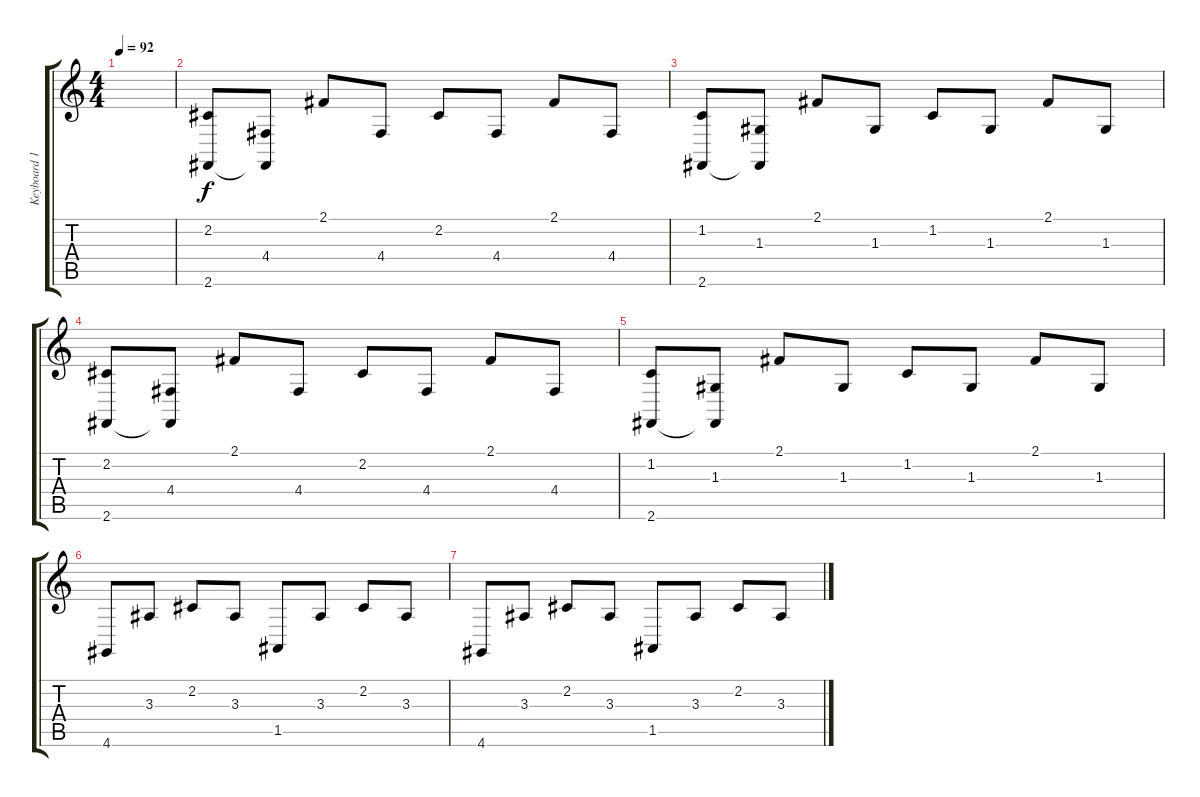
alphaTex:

\track ("Keyboard 1" "Keyboard 1") {instrument pizzicatostrings}
\staff {score tabs}
\tuning (E4 B3 G3 D3 A2 E2) {hide}
\ts (4 4)
\tempo 92
\clef g2
\ks c
|
(2.2 2.6).8 (4.4 2.6{t}).8 2.1.8 4.4.8 2.2.8 4.4.8 2.1.8 4.4.8 |
(1.2 2.6).8 (1.3 2.6{t}).8 2.1.8 1.3.8 1.2.8 1.3.8 2.1.8 1.3.8 |
(2.2 2.6).8 (4.4 2.6{t}).8 2.1.8 4.4.8 2.2.8 4.4.8 2.1.8 4.4.8 |
(1.2 2.6).8 (1.3 2.6{t}).8 2.1.8 1.3.8 1.2.8 1.3.8 2.1.8 1.3.8 |
4.6.8 3.3.8 2.2.8 3.3.8 1.5.8 3.3.8 2.2.8 3.3.8 |
4.6.8 3.3.8 2.2.8 3.3.8 1.5.8 3.3.8 2.2.8 3.3.8
